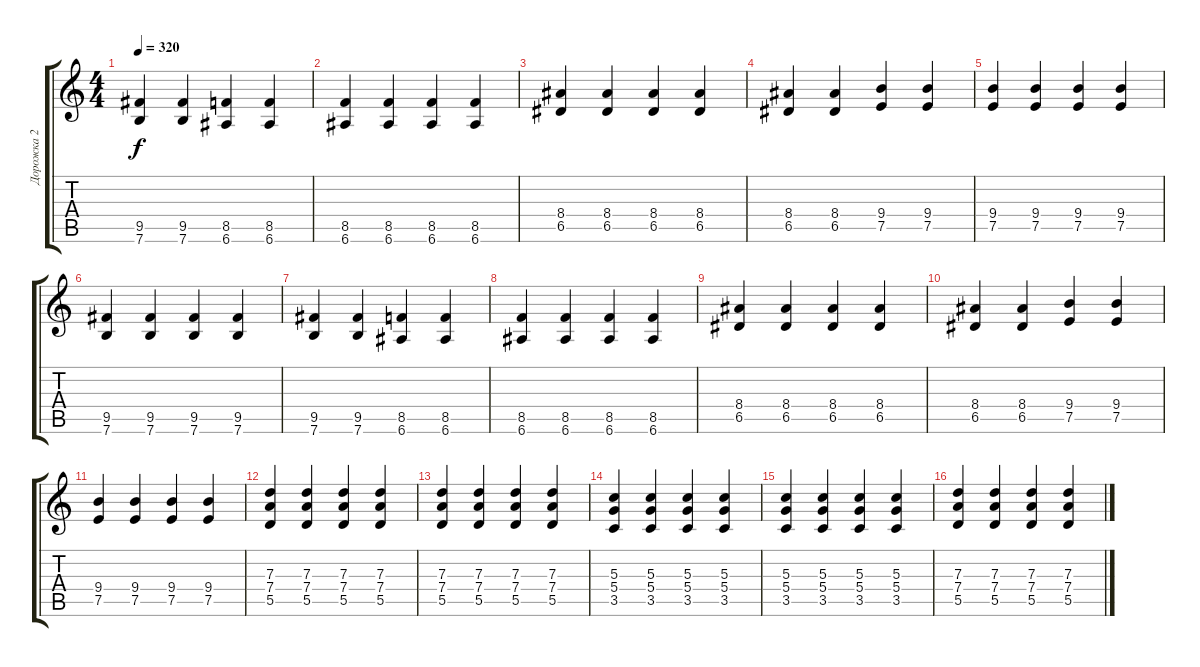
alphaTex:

\track ("Дорожка 2" "Дорожка 2") {instrument distortionguitar}
\staff {score tabs}
\tuning (E4 B3 G3 D3 A2 E2) {hide}
\ts (4 4)
\tempo 320
\clef g2
\ks c
(9.5 7.6).4{dy f} (9.5 7.6).4 (8.5 6.6).4 (8.5 6.6).4 |
(8.5 6.6).4 (8.5 6.6).4 (8.5 6.6).4 (8.5 6.6).4 |
(8.4 6.5).4 (8.4 6.5).4 (8.4 6.5).4 (8.4 6.5).4 |
(8.4 6.5).4 (8.4 6.5).4 (9.4 7.5).4 (9.4 7.5).4 |
(9.4 7.5).4 (9.4 7.5).4 (9.4 7.5).4 (9.4 7.5).4 |
(9.5 7.6).4 (9.5 7.6).4 (9.5 7.6).4 (9.5 7.6).4 |
(9.5 7.6).4 (9.5 7.6).4 (8.5 6.6).4 (8.5 6.6).4 |
(8.5 6.6).4 (8.5 6.6).4 (8.5 6.6).4 (8.5 6.6).4 |
(8.4 6.5).4 (8.4 6.5).4 (8.4 6.5).4 (8.4 6.5).4 |
(8.4 6.5).4 (8.4 6.5).4 (9.4 7.5).4 (9.4 7.5).4 |
(9.4 7.5).4 (9.4 7.5).4 (9.4 7.5).4 (9.4 7.5).4 |
(7.3 7.4 5.5).4 (7.3 7.4 5.5).4 (7.3 7.4 5.5).4 (7.3 7.4 5.5).4 |
(7.3 7.4 5.5).4 (7.3 7.4 5.5).4 (7.3 7.4 5.5).4 (7.3 7.4 5.5).4 |
(5.3 5.4 3.5).4 (5.3 5.4 3.5).4 (5.3 5.4 3.5).4 (5.3 5.4 3.5).4 |
(5.3 5.4 3.5).4 (5.3 5.4 3.5).4 (5.3 5.4 3.5).4 (5.3 5.4 3.5).4 |
(7.3 7.4 5.5).4 (7.3 7.4 5.5).4 (7.3 7.4 5.5).4 (7.3 7.4 5.5).4
